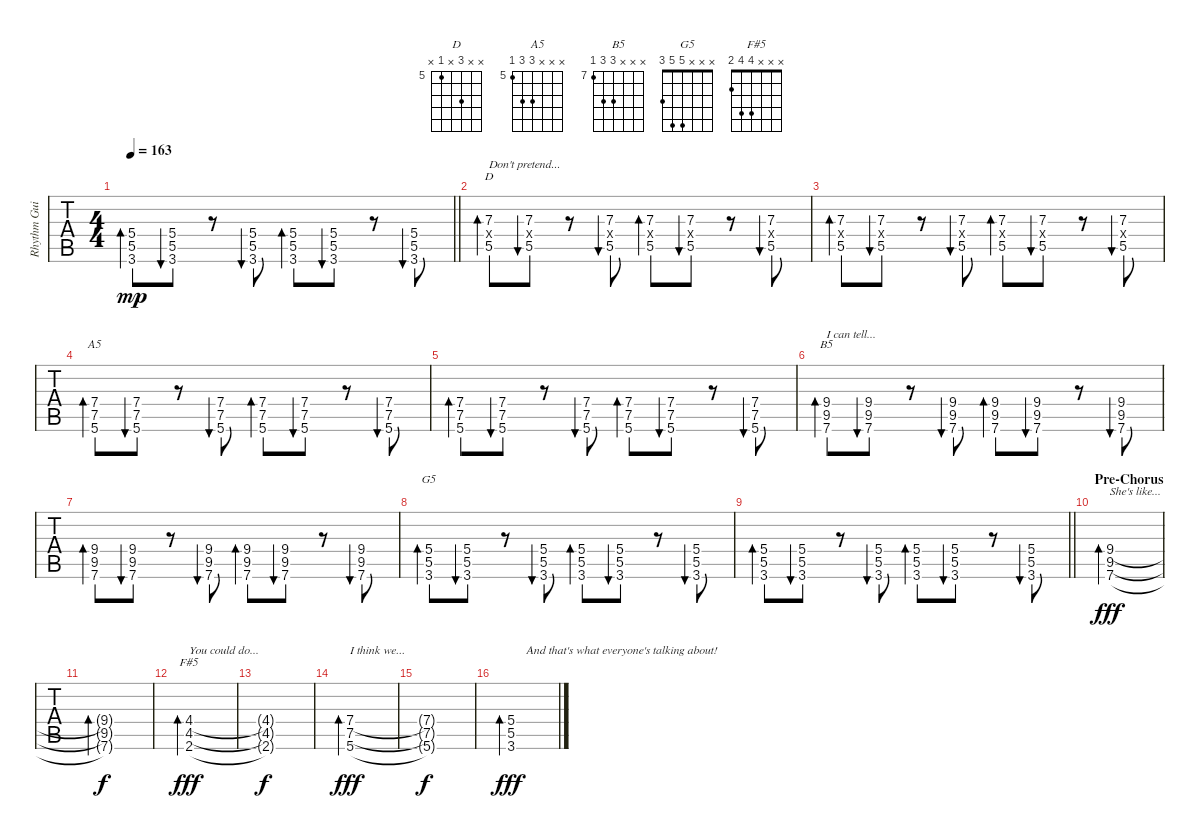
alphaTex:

\track ("Rhythm Guitar" "Rhythm Gui") {instrument distortionguitar}
\staff {tabs}
\tuning (E4 B3 G3 D3 A2 E2) {hide}
\chord ("D" x x 7 x 5 x) {firstfret 5}
\chord ("A5" x x x 7 7 5) {firstfret 5}
\chord ("B5" x x x 9 9 7) {firstfret 7}
\chord ("G5" x x x 5 5 3)
\chord ("F#5" x x x 4 4 2)
\ts (4 4)
\tempo 163
\clef g2
\barLineRight lightlight
\ks c
(5.4 5.5 3.6).8{bd 30 dy mp} (5.4 5.5 3.6).8{bu 30} r.8 (5.4 5.5 3.6).8{bu 30} (5.4 5.5 3.6).8{bd 30} (5.4 5.5 3.6).8{bu 30} r.8 (5.4 5.5 3.6).8{bu 30} |
(7.3 0.4{x} 5.5).8{bd 30 ch "D" txt "Don't pretend..."} (7.3 0.4{x} 5.5).8{bu 30} r.8 (7.3 0.4{x} 5.5).8{bu 30} (7.3 0.4{x} 5.5).8{bd 30} (7.3 0.4{x} 5.5).8{bu 30} r.8 (7.3 0.4{x} 5.5).8{bu 30} |
(7.3 0.4{x} 5.5).8{bd 30} (7.3 0.4{x} 5.5).8{bu 30} r.8 (7.3 0.4{x} 5.5).8{bu 30} (7.3 0.4{x} 5.5).8{bd 30} (7.3 0.4{x} 5.5).8{bu 30} r.8 (7.3 0.4{x} 5.5).8{bu 30} |
(7.4 7.5 5.6).8{bd 30 ch "A5"} (7.4 7.5 5.6).8{bu 30} r.8 (7.4 7.5 5.6).8{bu 30} (7.4 7.5 5.6).8{bd 30} (7.4 7.5 5.6).8{bu 30} r.8 (7.4 7.5 5.6).8{bu 30} |
(7.4 7.5 5.6).8{bd 30} (7.4 7.5 5.6).8{bu 30} r.8 (7.4 7.5 5.6).8{bu 30} (7.4 7.5 5.6).8{bd 30} (7.4 7.5 5.6).8{bu 30} r.8 (7.4 7.5 5.6).8{bu 30} |
(9.4 9.5 7.6).8{bd 30 ch "B5" txt "I can tell..."} (9.4 9.5 7.6).8{bu 30} r.8 (9.4 9.5 7.6).8{bu 30} (9.4 9.5 7.6).8{bd 30} (9.4 9.5 7.6).8{bu 30} r.8 (9.4 9.5 7.6).8{bu 30} |
(9.4 9.5 7.6).8{bd 30} (9.4 9.5 7.6).8{bu 30} r.8 (9.4 9.5 7.6).8{bu 30} (9.4 9.5 7.6).8{bd 30} (9.4 9.5 7.6).8{bu 30} r.8 (9.4 9.5 7.6).8{bu 30} |
(5.4 5.5 3.6).8{bd 30 ch "G5"} (5.4 5.5 3.6).8{bu 30} r.8 (5.4 5.5 3.6).8{bu 30} (5.4 5.5 3.6).8{bd 30} (5.4 5.5 3.6).8{bu 30} r.8 (5.4 5.5 3.6).8{bu 30} |
\barLineRight lightlight
(5.4 5.5 3.6).8{bd 30} (5.4 5.5 3.6).8{bu 30} r.8 (5.4 5.5 3.6).8{bu 30} (5.4 5.5 3.6).8{bd 30} (5.4 5.5 3.6).8{bu 30} r.8 (5.4 5.5 3.6).8{bu 30} |
\section ("" "Pre-Chorus")
(9.4 9.5 7.6).1{bd 60 txt "She's like..." dy fff volume 10 balance 9} |
(9.4{t} 9.5{t} 7.6{t}).1{bd 60 dy f} |
(4.4 4.5 2.6).1{bd 60 ch "F#5" txt "You could do..." dy fff} |
(4.4{t} 4.5{t} 2.6{t}).1{dy f} |
(7.4 7.5 5.6).1{bd 60 txt "I think we..." dy fff} |
(7.4{t} 7.5{t} 5.6{t}).1{dy f} |
(5.4 5.5 3.6).1{bd 60 txt "     And that's what everyone's talking about!" dy fff}
